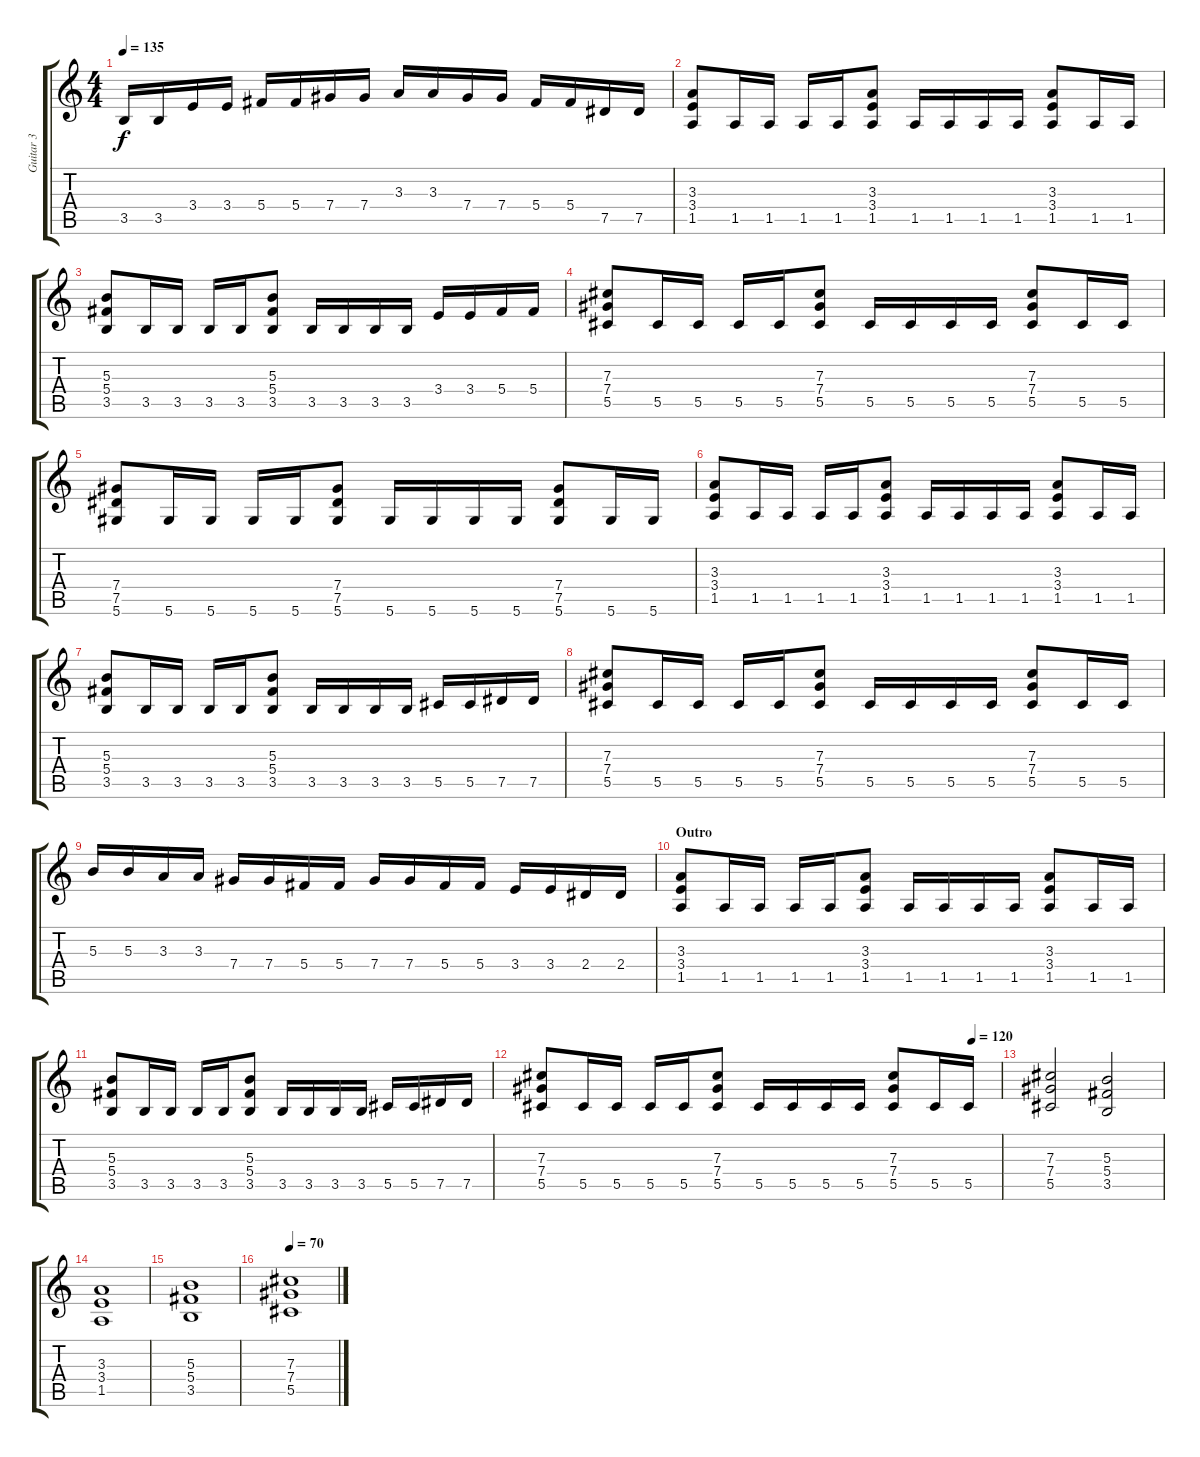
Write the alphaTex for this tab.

\track ("Guitar 3" "Guitar 3") {instrument distortionguitar}
\staff {score tabs}
\tuning (Eb4 Bb3 Gb3 Db3 Ab2 Eb2) {hide}
\ts (4 4)
\tempo 135
\clef g2
\ks c
3.5.16{dy f} 3.5.16 3.4.16 3.4.16 5.4.16 5.4.16 7.4.16 7.4.16 3.3.16 3.3.16 7.4.16 7.4.16 5.4.16 5.4.16 7.5.16 7.5.16 |
(3.3 3.4 1.5).8 1.5.16 1.5.16 1.5.16 1.5.16 (3.3 3.4 1.5).8 1.5.16 1.5.16 1.5.16 1.5.16 (3.3 3.4 1.5).8 1.5.16 1.5.16 |
(5.3 5.4 3.5).8 3.5.16 3.5.16 3.5.16 3.5.16 (5.3 5.4 3.5).8 3.5.16 3.5.16 3.5.16 3.5.16 3.4.16 3.4.16 5.4.16 5.4.16 |
(7.3 7.4 5.5).8 5.5.16 5.5.16 5.5.16 5.5.16 (7.3 7.4 5.5).8 5.5.16 5.5.16 5.5.16 5.5.16 (7.3 7.4 5.5).8 5.5.16 5.5.16 |
(7.4 7.5 5.6).8 5.6.16 5.6.16 5.6.16 5.6.16 (7.4 7.5 5.6).8 5.6.16 5.6.16 5.6.16 5.6.16 (7.4 7.5 5.6).8 5.6.16 5.6.16 |
(3.3 3.4 1.5).8 1.5.16 1.5.16 1.5.16 1.5.16 (3.3 3.4 1.5).8 1.5.16 1.5.16 1.5.16 1.5.16 (3.3 3.4 1.5).8 1.5.16 1.5.16 |
(5.3 5.4 3.5).8 3.5.16 3.5.16 3.5.16 3.5.16 (5.3 5.4 3.5).8 3.5.16 3.5.16 3.5.16 3.5.16 5.5.16 5.5.16 7.5.16 7.5.16 |
(7.3 7.4 5.5).8 5.5.16 5.5.16 5.5.16 5.5.16 (7.3 7.4 5.5).8 5.5.16 5.5.16 5.5.16 5.5.16 (7.3 7.4 5.5).8 5.5.16 5.5.16 |
5.3.16 5.3.16 3.3.16 3.3.16 7.4.16 7.4.16 5.4.16 5.4.16 7.4.16 7.4.16 5.4.16 5.4.16 3.4.16 3.4.16 2.4.16 2.4.16 |
\section ("" "Outro")
(3.3 3.4 1.5).8 1.5.16 1.5.16 1.5.16 1.5.16 (3.3 3.4 1.5).8 1.5.16 1.5.16 1.5.16 1.5.16 (3.3 3.4 1.5).8 1.5.16 1.5.16 |
(5.3 5.4 3.5).8 3.5.16 3.5.16 3.5.16 3.5.16 (5.3 5.4 3.5).8 3.5.16 3.5.16 3.5.16 3.5.16 5.5.16 5.5.16 7.5.16 7.5.16 |
\tempo (120 0.9375)
(7.3 7.4 5.5).8 5.5.16 5.5.16 5.5.16 5.5.16 (7.3 7.4 5.5).8 5.5.16 5.5.16 5.5.16 5.5.16 (7.3 7.4 5.5).8 5.5.16 5.5.16 |
(7.3 7.4 5.5).2 (5.3 5.4 3.5).2 |
(3.3 3.4 1.5).1 |
(5.3 5.4 3.5).1 |
\tempo 70
(7.3 7.4 5.5).1
